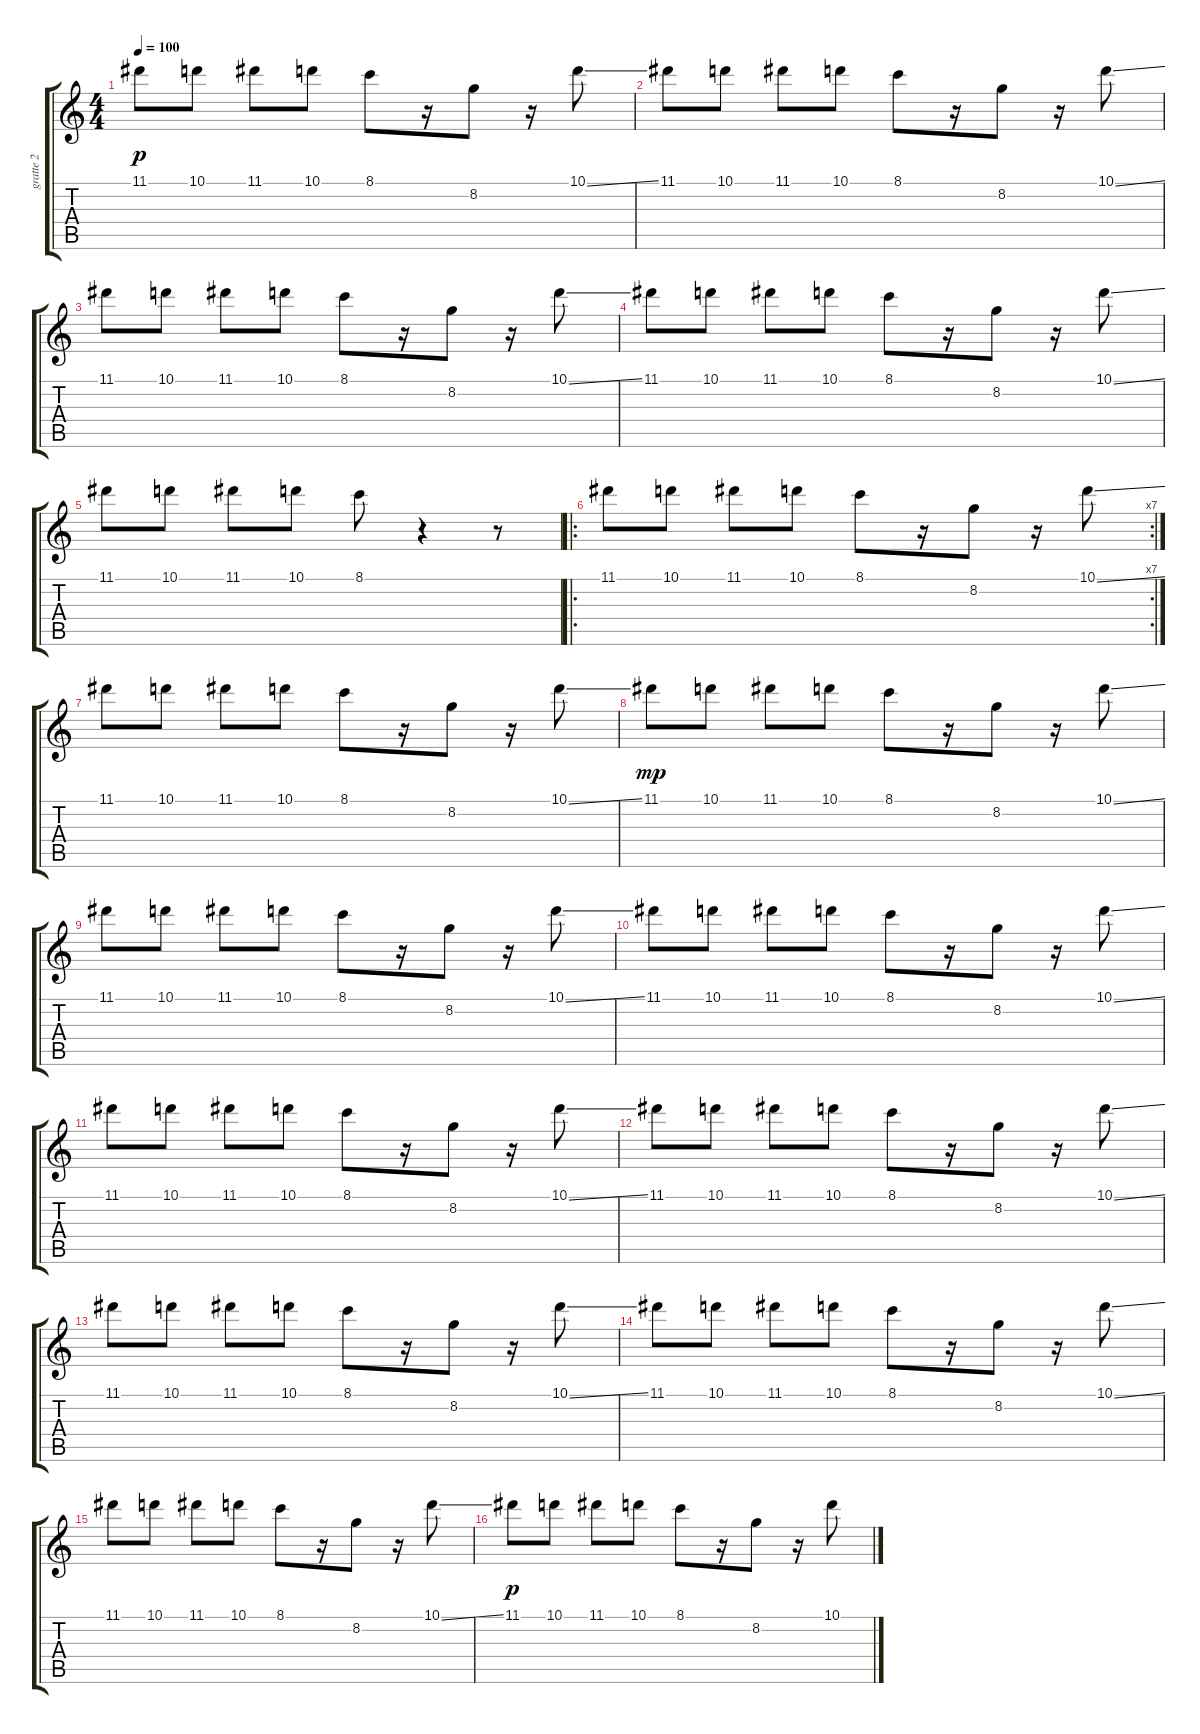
\track ("gratte 2" "gratte 2") {instrument electricguitarmuted}
\staff {score tabs}
\tuning (E4 B3 G3 D3 A2 E2) {hide}
\ts (4 4)
\tempo 100
\clef g2
\ks c
11.1.8{dy p} 10.1.8 11.1.8 10.1.8 8.1.8 r.16 8.2.8 r.16 10.1{ss}.8 |
11.1.8 10.1.8 11.1.8 10.1.8 8.1.8 r.16 8.2.8 r.16 10.1{ss}.8 |
11.1.8 10.1.8 11.1.8 10.1.8 8.1.8 r.16 8.2.8 r.16 10.1{ss}.8 |
11.1.8 10.1.8 11.1.8 10.1.8 8.1.8 r.16 8.2.8 r.16 10.1{ss}.8 |
11.1.8 10.1.8 11.1.8 10.1.8 8.1.8 r.4 r.8 |
\ro
\rc 7
11.1.8 10.1.8 11.1.8 10.1.8 8.1.8 r.16 8.2.8 r.16 10.1{ss}.8 |
11.1.8 10.1.8 11.1.8 10.1.8 8.1.8 r.16 8.2.8 r.16 10.1{ss}.8 |
11.1.8{dy mp} 10.1.8 11.1.8 10.1.8 8.1.8 r.16 8.2.8 r.16 10.1{ss}.8 |
11.1.8 10.1.8 11.1.8 10.1.8 8.1.8 r.16 8.2.8 r.16 10.1{ss}.8 |
11.1.8 10.1.8 11.1.8 10.1.8 8.1.8 r.16 8.2.8 r.16 10.1{ss}.8 |
11.1.8 10.1.8 11.1.8 10.1.8 8.1.8 r.16 8.2.8 r.16 10.1{ss}.8 |
11.1.8 10.1.8 11.1.8 10.1.8 8.1.8 r.16 8.2.8 r.16 10.1{ss}.8 |
11.1.8 10.1.8 11.1.8 10.1.8 8.1.8 r.16 8.2.8 r.16 10.1{ss}.8 |
11.1.8 10.1.8 11.1.8 10.1.8 8.1.8 r.16 8.2.8 r.16 10.1{ss}.8 |
11.1.8 10.1.8 11.1.8 10.1.8 8.1.8 r.16 8.2.8 r.16 10.1{ss}.8 |
11.1.8{dy p} 10.1.8 11.1.8 10.1.8 8.1.8 r.16 8.2.8 r.16 10.1{ss}.8
